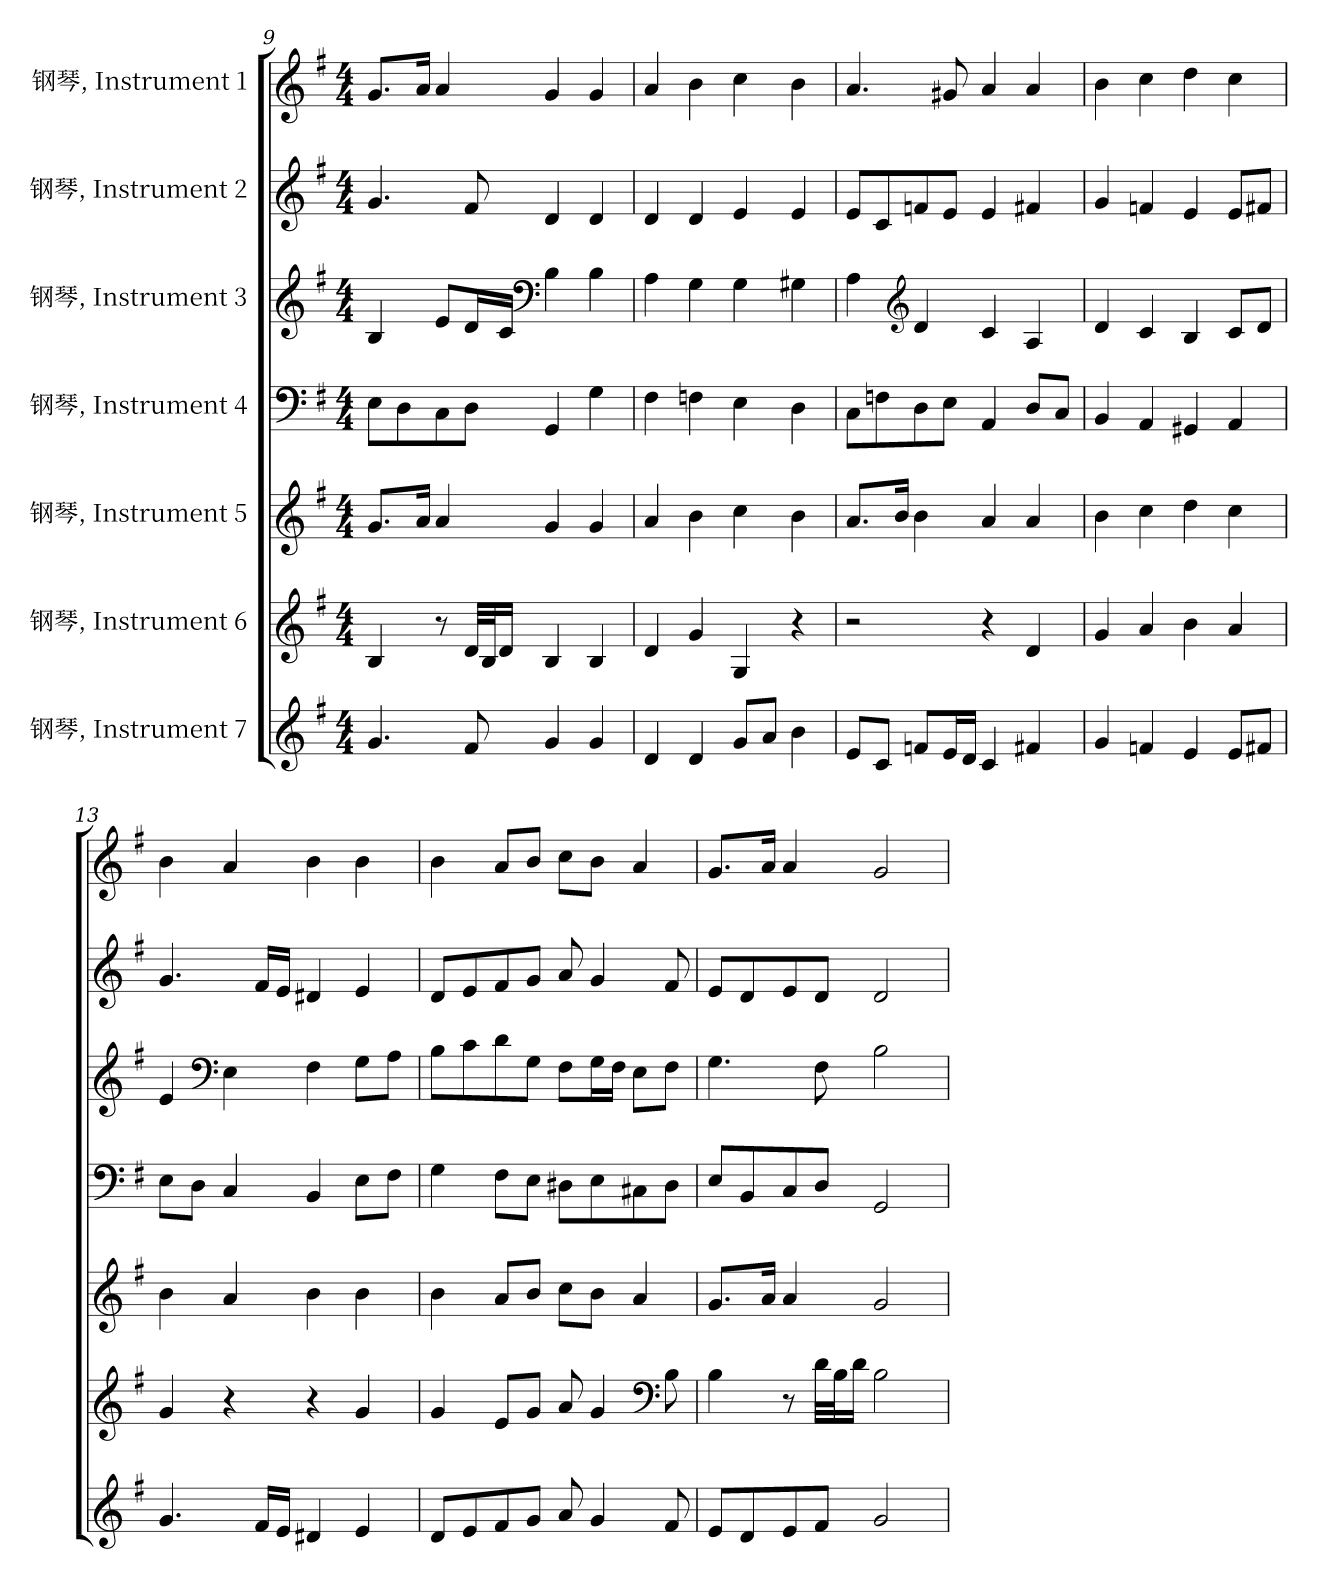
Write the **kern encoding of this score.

**kern	**kern	**kern	**kern	**kern	**kern	**kern
*part7	*part6	*part5	*part4	*part3	*part2	*part1
*staff7	*staff6	*staff5	*staff4	*staff3	*staff2	*staff1
*I"钢琴, Instrument 7	*I"钢琴, Instrument 6	*I"钢琴, Instrument 5	*I"钢琴, Instrument 4	*I"钢琴, Instrument 3	*I"钢琴, Instrument 2	*I"钢琴, Instrument 1
!!LO:PB:g=z
*clefG2	*clefG2	*clefG2	*clefF4	*clefG2	*clefG2	*clefG2
*k[f#]	*k[f#]	*k[f#]	*k[f#]	*k[f#]	*k[f#]	*k[f#]
*M4/4	*M4/4	*M4/4	*M4/4	*M4/4	*M4/4	*M4/4
=9	=9	=9	=9	=9	=9	=9
4.g/	4B/	8.g/L	8E\L	4B/	4.g/	8.g/L
.	.	.	8D\	.	.	.
.	.	16a/Jk	.	.	.	16a/Jk
.	8r	4a/	8C\	8e/L	.	4a/
8f#/	32d/LLL	.	8D\J	16d/L	8f#/	.
.	32B/J	.	.	.	.	.
.	16d/JJ	.	.	16c/JJ	.	.
*	*	*	*	*clefF4	*	*
4g/	4B/	4g/	4GG/	4B\	4d/	4g/
4g/	4B/	4g/	4G\	4B\	4d/	4g/
=10	=10	=10	=10	=10	=10	=10
4d/	4d/	4a/	4F#\	4A\	4d/	4a/
4d/	4g/	4b\	4Fn\	4G\	4d/	4b\
8g/L	4G/	4cc\	4E\	4G\	4e/	4cc\
8a/J	.	.	.	.	.	.
4b\	4r	4b\	4D\	4G#X\	4e/	4b\
=11	=11	=11	=11	=11	=11	=11
8e/L	2r	8.a/L	8C\L	4A\	8e/L	4.a/
8c/J	.	.	8Fn\	.	8c/	.
.	.	16b/Jk	.	.	.	.
*	*	*	*	*clefG2	*	*
8fn/L	.	4b\	8D\	4d/	8fn/	.
16e/L	.	.	8E\J	.	8e/J	8g#X/
16d/JJ	.	.	.	.	.	.
4c/	4r	4a/	4AA/	4c/	4e/	4a/
4f#X/	4d/	4a/	8D/L	4A/	4f#X/	4a/
.	.	.	8C/J	.	.	.
=12	=12	=12	=12	=12	=12	=12
4g/	4g/	4b\	4BB/	4d/	4g/	4b\
4fn/	4a/	4cc\	4AA/	4c/	4fn/	4cc\
4e/	4b\	4dd\	4GG#X/	4B/	4e/	4dd\
8e/L	4a/	4cc\	4AA/	8c/L	8e/L	4cc\
8f#X/J	.	.	.	8d/J	8f#X/J	.
!!LO:PB:g=z
=13	=13	=13	=13	=13	=13	=13
4.g/	4g/	4b\	8E\L	4e/	4.g/	4b\
.	.	.	8D\J	.	.	.
*	*	*	*	*clefF4	*	*
.	4r	4a/	4C/	4E\	.	4a/
16f#/LL	.	.	.	.	16f#/LL	.
16e/JJ	.	.	.	.	16e/JJ	.
4d#X/	4r	4b\	4BB/	4F#\	4d#X/	4b\
4e/	4g/	4b\	8E\L	8G\L	4e/	4b\
.	.	.	8F#\J	8A\J	.	.
=14	=14	=14	=14	=14	=14	=14
8d/L	4g/	4b\	4G\	8B\L	8d/L	4b\
8e/	.	.	.	8c\	8e/	.
8f#/	8e/L	8a/L	8F#\L	8d\	8f#/	8a/L
8g/J	8g/J	8b/J	8E\J	8G\J	8g/J	8b/J
8a/	8a/	8cc\L	8D#X\L	8F#\L	8a/	8cc\L
4g/	4g/	8b\J	8E\	16G\L	4g/	8b\J
.	.	.	.	16F#\JJ	.	.
.	.	4a/	8C#X\	8E\L	.	4a/
*	*clefF4	*	*	*	*	*
8f#/	8B\	.	8D#\J	8F#\J	8f#/	.
=15	=15	=15	=15	=15	=15	=15
8e/L	4B\	8.g/L	8E/L	4.G\	8e/L	8.g/L
8d/	.	.	8BB/	.	8d/	.
.	.	16a/Jk	.	.	.	16a/Jk
8e/	8r	4a/	8C/	.	8e/	4a/
8f#/J	32d\LLL	.	8D/J	8F#\	8d/J	.
.	32B\J	.	.	.	.	.
.	16d\JJ	.	.	.	.	.
2g/	2B\	2g/	2GG/	2B\	2d/	2g/
=	=	=	=	=	=	=
*-	*-	*-	*-	*-	*-	*-
